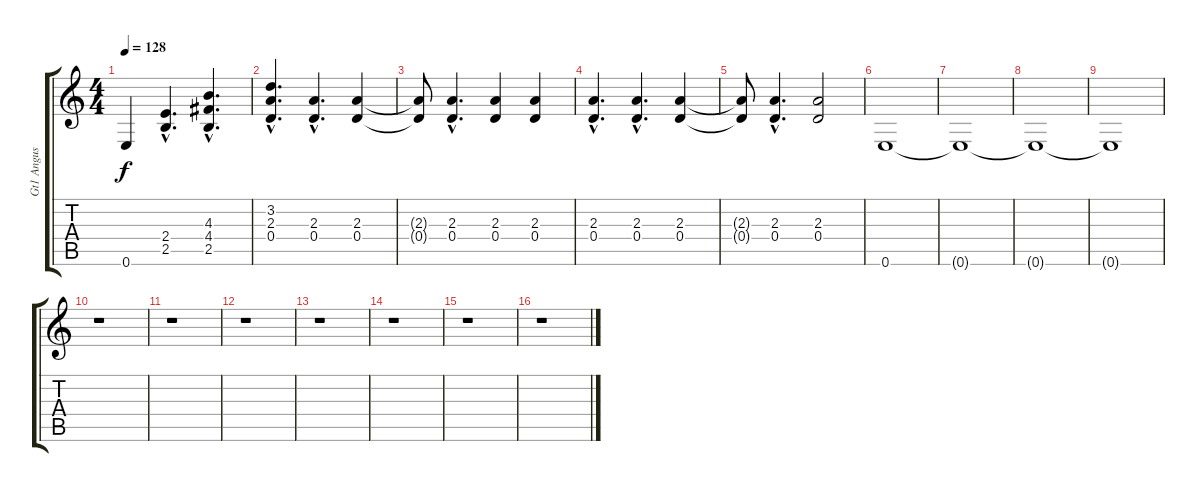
\track ("Gt1 Angus" "Gt1 Angus") {instrument distortionguitar}
\staff {score tabs}
\tuning (E4 B3 G3 D3 A2 E2) {hide}
\ts (4 4)
\tempo 128
\clef g2
\ks c
0.6.4{dy f} (2.4{hac} 2.5{hac}).4{d} (4.3{hac} 4.4{hac} 2.5{hac}).4{d} |
(3.2{hac} 2.3{hac} 0.4{hac}).4{d} (2.3{hac} 0.4{hac}).4{d} (2.3 0.4).4 |
(2.3{t} 0.4{t}).8 (2.3{hac} 0.4{hac}).4{d} (2.3 0.4).4 (2.3 0.4).4 |
(2.3{hac} 0.4{hac}).4{d} (2.3{hac} 0.4{hac}).4{d} (2.3 0.4).4 |
(2.3{t} 0.4{t}).8 (2.3{hac} 0.4{hac}).4{d} (2.3 0.4).2 |
0.6.1 |
0.6{t}.1 |
0.6{t}.1 |
0.6{t}.1 |
r.1 |
r.1 |
r.1 |
r.1 |
r.1 |
r.1 |
r.1
